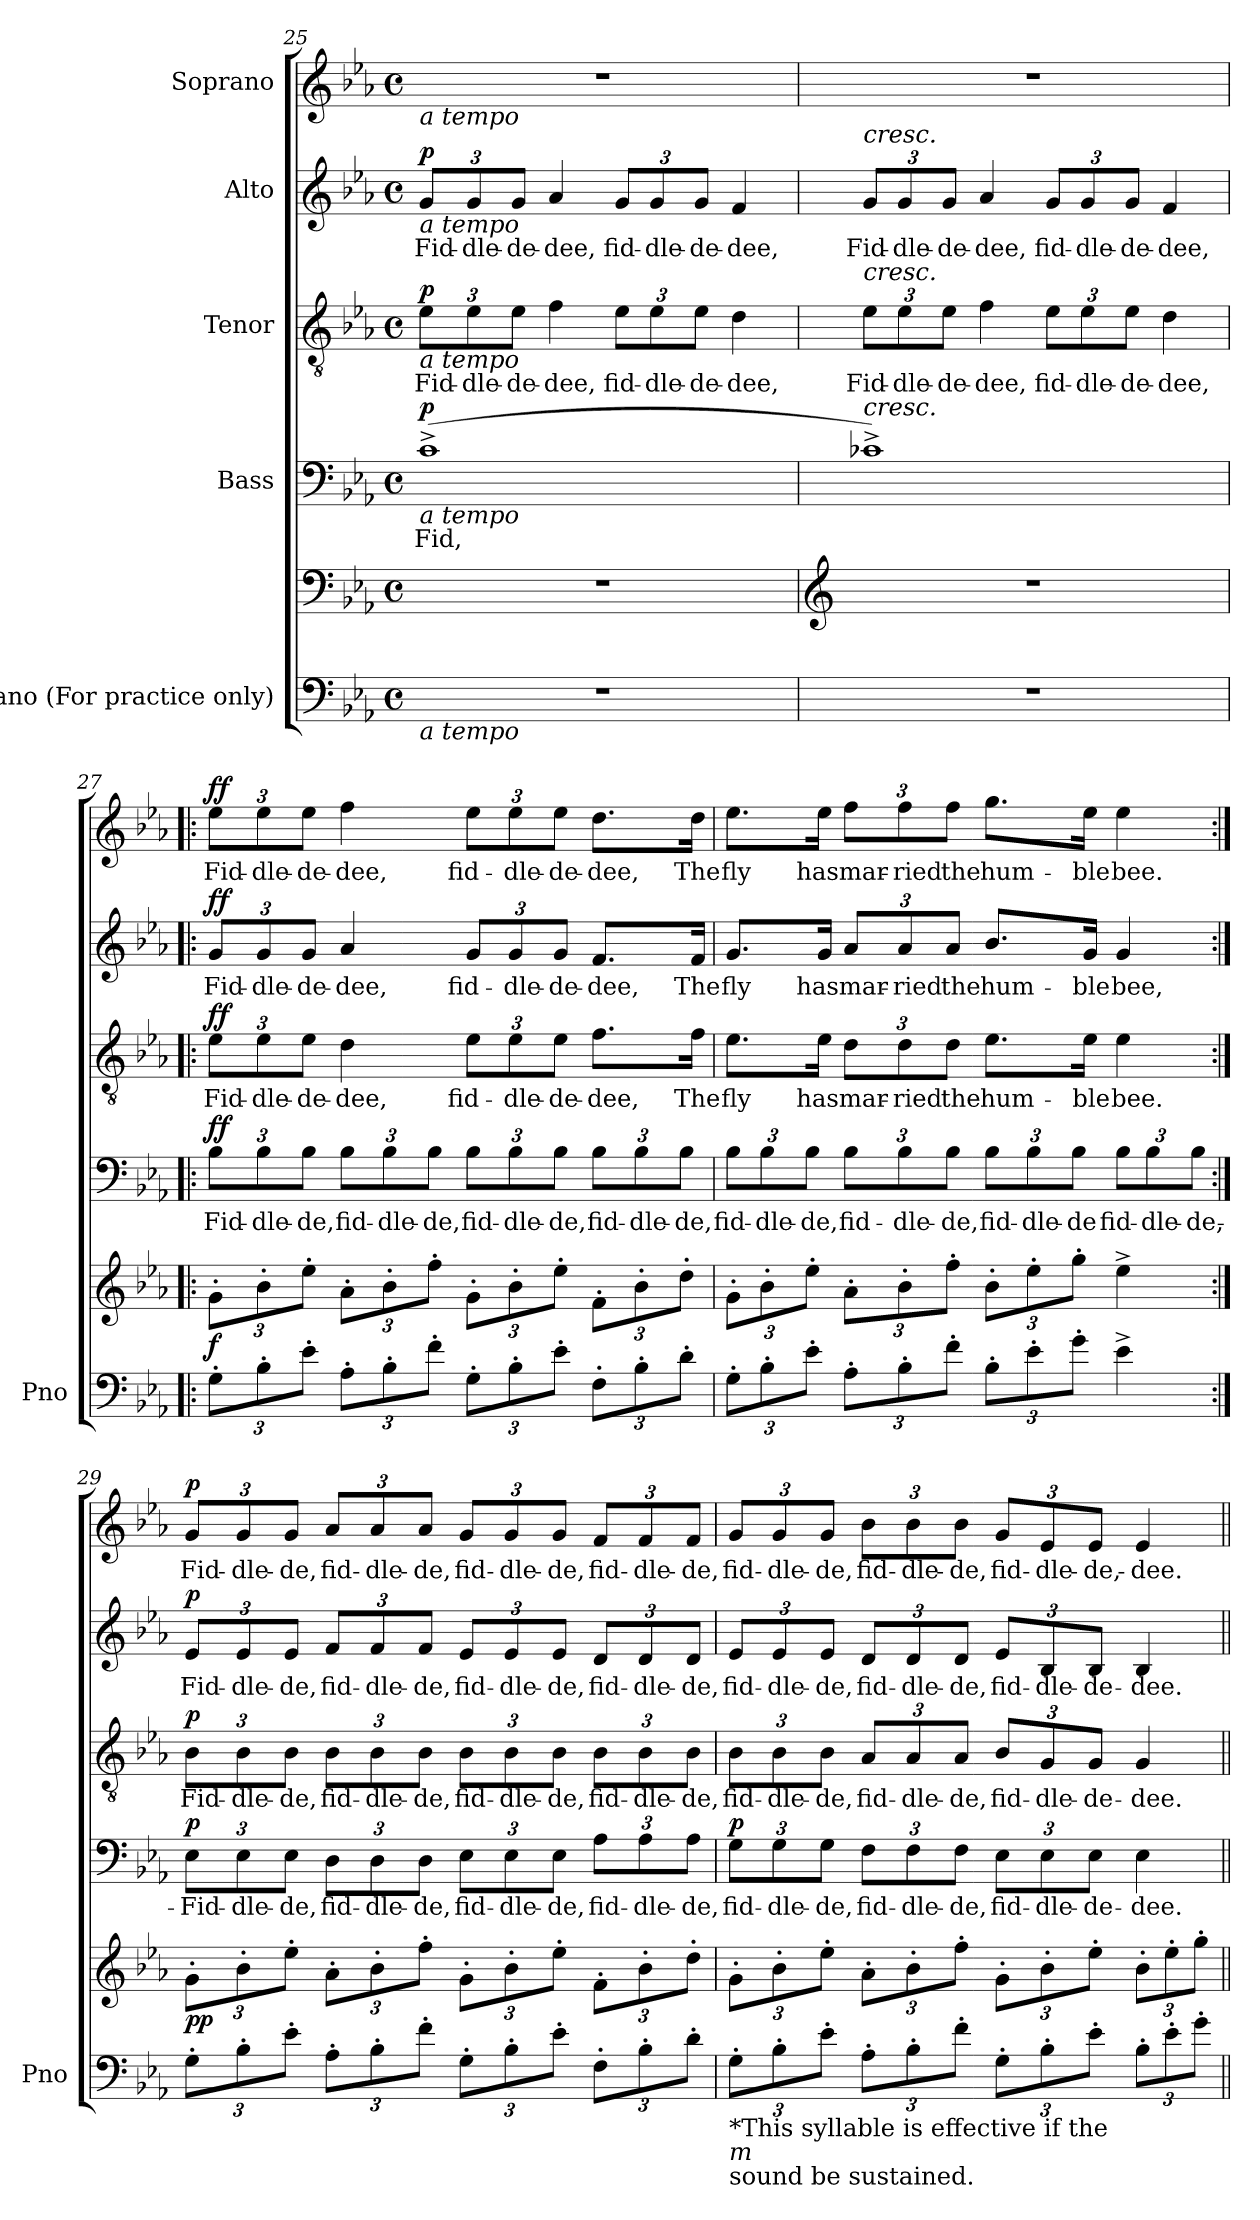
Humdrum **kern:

**kern	**kern	**dynam	**kern	**text	**dynam	**kern	**text	**dynam	**kern	**text	**dynam	**kern	**text	**dynam
*part5	*part5	*part5	*part4	*part4	*part4	*part3	*part3	*part3	*part2	*part2	*part2	*part1	*part1	*part1
*staff6	*staff5	*staff5/6	*staff4	*staff4	*staff4	*staff3	*staff3	*staff3	*staff2	*staff2	*staff2	*staff1	*staff1	*staff1
*I"Piano (For practice only)	*	*	*I"Bass	*	*	*I"Tenor	*	*	*I"Alto	*	*	*I"Soprano	*	*
*I'Pno	*	*	*	*	*	*	*	*	*	*	*	*	*	*
*clefF4	*clefF4	*	*clefF4	*	*	*clefGv2	*	*	*clefG2	*	*	*clefG2	*	*
*k[b-e-a-]	*k[b-e-a-]	*	*k[b-e-a-]	*	*	*k[b-e-a-]	*	*	*k[b-e-a-]	*	*	*k[b-e-a-]	*	*
*M4/4	*M4/4	*	*M4/4	*	*	*M4/4	*	*	*M4/4	*	*	*M4/4	*	*
*met(c)	*met(c)	*	*met(c)	*	*	*met(c)	*	*	*met(c)	*	*	*met(c)	*	*
=25	=25	=25	=25	=25	=25	=25	=25	=25	=25	=25	=25	=25	=25	=25
!	!	!	!	!	!	!	!	!	!	!	!	!LO:TX:b:i:t=a tempo	!	!
!	!	!	!	!	!	!	!	!	!LO:TX:b:i:t=a tempo	!	!	!	!	!
!	!	!	!	!	!	!LO:TX:b:i:t=a tempo	!	!	!	!	!	!	!	!
!	!	!	!LO:TX:b:i:t=a tempo	!	!	!	!	!	!	!	!	!	!	!
!LO:TX:b:i:t=a tempo	!	!	!	!	!	!	!	!	!	!	!	!	!	!
!	!	!	!	!LO:LY:b	!LO:DY:a	!	!LO:LY:b	!LO:DY:a	!	!LO:LY:b	!LO:DY:a	!	!	!
1r	1r	.	(>1c^>	-Fid,	p	12e-\L	Fid-	p	12g/L	Fid-	p	1r	.	.
!	!	!	!	!	!	!	!LO:LY:b	!	!	!LO:LY:b	!	!	!	!
.	.	.	.	.	.	12e-\	-dle-	.	12g/	-dle-	.	.	.	.
!	!	!	!	!	!	!	!LO:LY:b	!	!	!LO:LY:b	!	!	!	!
.	.	.	.	.	.	12e-\J	-de-	.	12g/J	-de-	.	.	.	.
!	!	!	!	!	!	!	!LO:LY:b	!	!	!LO:LY:b	!	!	!	!
.	.	.	.	.	.	4f\	-dee,	.	4a-/	-dee,	.	.	.	.
!	!	!	!	!	!	!	!LO:LY:b	!	!	!LO:LY:b	!	!	!	!
.	.	.	.	.	.	12e-\L	fid-	.	12g/L	fid-	.	.	.	.
!	!	!	!	!	!	!	!LO:LY:b	!	!	!LO:LY:b	!	!	!	!
.	.	.	.	.	.	12e-\	-dle-	.	12g/	-dle-	.	.	.	.
!	!	!	!	!	!	!	!LO:LY:b	!	!	!LO:LY:b	!	!	!	!
.	.	.	.	.	.	12e-\J	-de-	.	12g/J	-de-	.	.	.	.
!	!	!	!	!	!	!	!LO:LY:b	!	!	!LO:LY:b	!	!	!	!
.	.	.	.	.	.	4d\	-dee,	.	4f/	-dee,	.	.	.	.
!!LO:PB:g=z
=26	=26	=26	=26	=26	=26	=26	=26	=26	=26	=26	=26	=26	=26	=26
*	*clefG2	*	*	*	*	*	*	*	*	*	*	*	*	*
!	!	!	!	!	!	!	!	!	!LO:TX:a:i:t=cresc.	!	!	!	!	!
!	!	!	!	!	!	!LO:TX:a:i:t=cresc.	!	!	!	!	!	!	!	!
!	!	!	!LO:TX:a:i:t=cresc.	!	!	!	!	!	!	!	!	!	!	!
!	!	!	!	!	!	!	!LO:LY:b	!	!	!LO:LY:b	!	!	!	!
1r	1r	.	1c-X^)	.	.	12e-\L	Fid-	.	12g/L	Fid-	.	1r	.	.
!	!	!	!	!	!	!	!LO:LY:b	!	!	!LO:LY:b	!	!	!	!
.	.	.	.	.	.	12e-\	-dle-	.	12g/	-dle-	.	.	.	.
!	!	!	!	!	!	!	!LO:LY:b	!	!	!LO:LY:b	!	!	!	!
.	.	.	.	.	.	12e-\J	-de-	.	12g/J	-de-	.	.	.	.
!	!	!	!	!	!	!	!LO:LY:b	!	!	!LO:LY:b	!	!	!	!
.	.	.	.	.	.	4f\	-dee,	.	4a-/	-dee,	.	.	.	.
!	!	!	!	!	!	!	!LO:LY:b	!	!	!LO:LY:b	!	!	!	!
.	.	.	.	.	.	12e-\L	fid-	.	12g/L	fid-	.	.	.	.
!	!	!	!	!	!	!	!LO:LY:b	!	!	!LO:LY:b	!	!	!	!
.	.	.	.	.	.	12e-\	-dle-	.	12g/	-dle-	.	.	.	.
!	!	!	!	!	!	!	!LO:LY:b	!	!	!LO:LY:b	!	!	!	!
.	.	.	.	.	.	12e-\J	-de-	.	12g/J	-de-	.	.	.	.
!	!	!	!	!	!	!	!LO:LY:b	!	!	!LO:LY:b	!	!	!	!
.	.	.	.	.	.	4d\	-dee,	.	4f/	-dee,	.	.	.	.
=27!|:	=27!|:	=27!|:	=27!|:	=27!|:	=27!|:	=27!|:	=27!|:	=27!|:	=27!|:	=27!|:	=27!|:	=27!|:	=27!|:	=27!|:
!	!	!LO:DY:b	!	!LO:LY:b	!LO:DY:a	!	!LO:LY:b	!LO:DY:a	!	!LO:LY:b	!LO:DY:a	!	!LO:LY:b	!LO:DY:a
12G'\L	12g'\L	f	12B-\L	Fid-	ff	12e-\L	Fid-	ff	12g/L	Fid-	ff	12ee-\L	Fid-	ff
!	!	!	!	!LO:LY:b	!	!	!LO:LY:b	!	!	!LO:LY:b	!	!	!LO:LY:b	!
12B-'\	12b-'\	.	12B-\	-dle-	.	12e-\	-dle-	.	12g/	-dle-	.	12ee-\	-dle-	.
!	!	!	!	!LO:LY:b	!	!	!LO:LY:b	!	!	!LO:LY:b	!	!	!LO:LY:b	!
12e-'\J	12ee-'\J	.	12B-\J	-de,	.	12e-\J	-de-	.	12g/J	-de-	.	12ee-\J	-de-	.
!	!	!	!	!LO:LY:b	!	!	!LO:LY:b	!	!	!LO:LY:b	!	!	!LO:LY:b	!
12A-'\L	12a-'\L	.	12B-\L	fid-	.	4d\	-dee,	.	4a-/	-dee,	.	4ff\	-dee,	.
!	!	!	!	!LO:LY:b	!	!	!	!	!	!	!	!	!	!
12B-'\	12b-'\	.	12B-\	-dle-	.	.	.	.	.	.	.	.	.	.
!	!	!	!	!LO:LY:b	!	!	!	!	!	!	!	!	!	!
12f'\J	12ff'\J	.	12B-\J	-de,	.	.	.	.	.	.	.	.	.	.
!	!	!	!	!LO:LY:b	!	!	!LO:LY:b	!	!	!LO:LY:b	!	!	!LO:LY:b	!
12G'\L	12g'\L	.	12B-\L	fid-	.	12e-\L	fid-	.	12g/L	fid-	.	12ee-\L	fid-	.
!	!	!	!	!LO:LY:b	!	!	!LO:LY:b	!	!	!LO:LY:b	!	!	!LO:LY:b	!
12B-'\	12b-'\	.	12B-\	-dle-	.	12e-\	-dle-	.	12g/	-dle-	.	12ee-\	-dle-	.
!	!	!	!	!LO:LY:b	!	!	!LO:LY:b	!	!	!LO:LY:b	!	!	!LO:LY:b	!
12e-'\J	12ee-'\J	.	12B-\J	-de,	.	12e-\J	-de-	.	12g/J	-de-	.	12ee-\J	-de-	.
!	!	!	!	!LO:LY:b	!	!	!LO:LY:b	!	!	!LO:LY:b	!	!	!LO:LY:b	!
12F'\L	12f'\L	.	12B-\L	fid-	.	8.f\L	-dee,	.	8.f/L	-dee,	.	8.dd\L	-dee,	.
!	!	!	!	!LO:LY:b	!	!	!	!	!	!	!	!	!	!
12B-'\	12b-'\	.	12B-\	-dle-	.	.	.	.	.	.	.	.	.	.
!	!	!	!	!LO:LY:b	!	!	!	!	!	!	!	!	!	!
12d'\J	12dd'\J	.	12B-\J	-de,	.	.	.	.	.	.	.	.	.	.
!	!	!	!	!	!	!	!LO:LY:b	!	!	!LO:LY:b	!	!	!LO:LY:b	!
.	.	.	.	.	.	16f\Jk	The	.	16f/Jk	The	.	16dd\Jk	The	.
!!LO:LB:g=z
=28	=28	=28	=28	=28	=28	=28	=28	=28	=28	=28	=28	=28	=28	=28
!	!	!	!	!LO:LY:b	!	!	!LO:LY:b	!	!	!LO:LY:b	!	!	!LO:LY:b	!
12G'\L	12g'\L	.	12B-\L	fid-	.	8.e-\L	fly	.	8.g/L	fly	.	8.ee-\L	fly	.
!	!	!	!	!LO:LY:b	!	!	!	!	!	!	!	!	!	!
12B-'\	12b-'\	.	12B-\	-dle-	.	.	.	.	.	.	.	.	.	.
!	!	!	!	!LO:LY:b	!	!	!	!	!	!	!	!	!	!
12e-'\J	12ee-'\J	.	12B-\J	-de,	.	.	.	.	.	.	.	.	.	.
!	!	!	!	!	!	!	!LO:LY:b	!	!	!LO:LY:b	!	!	!LO:LY:b	!
.	.	.	.	.	.	16e-\Jk	has	.	16g/Jk	has	.	16ee-\Jk	has	.
!	!	!	!	!LO:LY:b	!	!	!LO:LY:b	!	!	!LO:LY:b	!	!	!LO:LY:b	!
12A-'\L	12a-'\L	.	12B-\L	fid-	.	12d\L	mar-	.	12a-/L	mar-	.	12ff\L	mar-	.
!	!	!	!	!LO:LY:b	!	!	!LO:LY:b	!	!	!LO:LY:b	!	!	!LO:LY:b	!
12B-'\	12b-'\	.	12B-\	-dle-	.	12d\	-ried	.	12a-/	-ried	.	12ff\	-ried	.
!	!	!	!	!LO:LY:b	!	!	!LO:LY:b	!	!	!LO:LY:b	!	!	!LO:LY:b	!
12f'\J	12ff'\J	.	12B-\J	-de,	.	12d\J	the	.	12a-/J	the	.	12ff\J	the	.
!	!	!	!	!LO:LY:b	!	!	!LO:LY:b	!	!	!LO:LY:b	!	!	!LO:LY:b	!
12B-'\L	12b-'\L	.	12B-\L	fid-	.	8.e-\L	hum-	.	8.b-/L	hum-	.	8.gg\L	hum-	.
!	!	!	!	!LO:LY:b	!	!	!	!	!	!	!	!	!	!
12e-'\	12ee-'\	.	12B-\	-dle-	.	.	.	.	.	.	.	.	.	.
!	!	!	!	!LO:LY:b	!	!	!	!	!	!	!	!	!	!
12g'\J	12gg'\J	.	12B-\J	-de	.	.	.	.	.	.	.	.	.	.
!	!	!	!	!	!	!	!LO:LY:b	!	!	!LO:LY:b	!	!	!LO:LY:b	!
.	.	.	.	.	.	16e-\Jk	-ble	.	16g/Jk	-ble	.	16ee-\Jk	-ble	.
!	!	!	!	!LO:LY:b	!	!	!LO:LY:b	!	!	!LO:LY:b	!	!	!LO:LY:b	!
4e-^\	4ee-^\	.	12B-\L	fid-	.	4e-\	bee.	.	4g/	bee,	.	4ee-\	bee.	.
!	!	!	!	!LO:LY:b	!	!	!	!	!	!	!	!	!	!
.	.	.	12B-\	-dle-	.	.	.	.	.	.	.	.	.	.
!	!	!	!	!LO:LY:b	!	!	!	!	!	!	!	!	!	!
.	.	.	12B-\J	-de,-	.	.	.	.	.	.	.	.	.	.
=29:|!	=29:|!	=29:|!	=29:|!	=29:|!	=29:|!	=29:|!	=29:|!	=29:|!	=29:|!	=29:|!	=29:|!	=29:|!	=29:|!	=29:|!
!	!	!LO:DY:b	!	!LO:LY:b	!LO:DY:a	!	!LO:LY:b	!LO:DY:a	!	!LO:LY:b	!LO:DY:a	!	!LO:LY:b	!LO:DY:a
12G'\L	12g'\L	pp	12E-\L	Fid-	p	12B-\L	Fid-	p	12e-/L	Fid-	p	12g/L	Fid-	p
!	!	!	!	!LO:LY:b	!	!	!LO:LY:b	!	!	!LO:LY:b	!	!	!LO:LY:b	!
12B-'\	12b-'\	.	12E-\	-dle-	.	12B-\	-dle-	.	12e-/	-dle-	.	12g/	-dle-	.
!	!	!	!	!LO:LY:b	!	!	!LO:LY:b	!	!	!LO:LY:b	!	!	!LO:LY:b	!
12e-'\J	12ee-'\J	.	12E-\J	-de,	.	12B-\J	-de,	.	12e-/J	-de,	.	12g/J	-de,	.
!	!	!	!	!LO:LY:b	!	!	!LO:LY:b	!	!	!LO:LY:b	!	!	!LO:LY:b	!
12A-'\L	12a-'\L	.	12D\L	fid-	.	12B-\L	fid-	.	12f/L	fid-	.	12a-/L	fid-	.
!	!	!	!	!LO:LY:b	!	!	!LO:LY:b	!	!	!LO:LY:b	!	!	!LO:LY:b	!
12B-'\	12b-'\	.	12D\	-dle-	.	12B-\	-dle-	.	12f/	-dle-	.	12a-/	-dle-	.
!	!	!	!	!LO:LY:b	!	!	!LO:LY:b	!	!	!LO:LY:b	!	!	!LO:LY:b	!
12f'\J	12ff'\J	.	12D\J	-de,	.	12B-\J	-de,	.	12f/J	-de,	.	12a-/J	-de,	.
!	!	!	!	!LO:LY:b	!	!	!LO:LY:b	!	!	!LO:LY:b	!	!	!LO:LY:b	!
12G'\L	12g'\L	.	12E-\L	fid-	.	12B-\L	fid-	.	12e-/L	fid-	.	12g/L	fid-	.
!	!	!	!	!LO:LY:b	!	!	!LO:LY:b	!	!	!LO:LY:b	!	!	!LO:LY:b	!
12B-'\	12b-'\	.	12E-\	-dle-	.	12B-\	-dle-	.	12e-/	-dle-	.	12g/	-dle-	.
!	!	!	!	!LO:LY:b	!	!	!LO:LY:b	!	!	!LO:LY:b	!	!	!LO:LY:b	!
12e-'\J	12ee-'\J	.	12E-\J	-de,	.	12B-\J	-de,	.	12e-/J	-de,	.	12g/J	-de,	.
!	!	!	!	!LO:LY:b	!	!	!LO:LY:b	!	!	!LO:LY:b	!	!	!LO:LY:b	!
12F'\L	12f'\L	.	12A-\L	fid-	.	12B-\L	fid-	.	12d/L	fid-	.	12f/L	fid-	.
!	!	!	!	!LO:LY:b	!	!	!LO:LY:b	!	!	!LO:LY:b	!	!	!LO:LY:b	!
12B-'\	12b-'\	.	12A-\	-dle-	.	12B-\	-dle-	.	12d/	-dle-	.	12f/	-dle-	.
!	!	!	!	!LO:LY:b	!	!	!LO:LY:b	!	!	!LO:LY:b	!	!	!LO:LY:b	!
12d'\J	12dd'\J	.	12A-\J	-de,	.	12B-\J	-de,	.	12d/J	-de,	.	12f/J	-de,	.
!!LO:LB:g=z
=30	=30	=30	=30	=30	=30	=30	=30	=30	=30	=30	=30	=30	=30	=30
!LO:TX:b:t=*This syllable is effective if the	!	!	!	!	!	!	!	!	!	!	!	!	!	!
!LO:TX:b:i:t=m	!	!	!	!	!	!	!	!	!	!	!	!	!	!
!LO:TX:b:t=sound be sustained.	!	!	!	!	!	!	!	!	!	!	!	!	!	!
!	!	!	!	!LO:LY:b	!LO:DY:a	!	!LO:LY:b	!	!	!LO:LY:b	!	!	!LO:LY:b	!
12G'\L	12g'\L	.	12G\L	fid-	p	12B-\L	fid-	.	12e-/L	fid-	.	12g/L	fid-	.
!	!	!	!	!LO:LY:b	!	!	!LO:LY:b	!	!	!LO:LY:b	!	!	!LO:LY:b	!
12B-'\	12b-'\	.	12G\	-dle-	.	12B-\	-dle-	.	12e-/	-dle-	.	12g/	-dle-	.
!	!	!	!	!LO:LY:b	!	!	!LO:LY:b	!	!	!LO:LY:b	!	!	!LO:LY:b	!
12e-'\J	12ee-'\J	.	12G\J	-de,	.	12B-\J	-de,	.	12e-/J	-de,	.	12g/J	-de,	.
!	!	!	!	!LO:LY:b	!	!	!LO:LY:b	!	!	!LO:LY:b	!	!	!LO:LY:b	!
12A-'\L	12a-'\L	.	12F\L	fid-	.	12A-/L	fid-	.	12d/L	fid-	.	12b-\L	fid-	.
!	!	!	!	!LO:LY:b	!	!	!LO:LY:b	!	!	!LO:LY:b	!	!	!LO:LY:b	!
12B-'\	12b-'\	.	12F\	-dle-	.	12A-/	-dle-	.	12d/	-dle-	.	12b-\	-dle-	.
!	!	!	!	!LO:LY:b	!	!	!LO:LY:b	!	!	!LO:LY:b	!	!	!LO:LY:b	!
12f'\J	12ff'\J	.	12F\J	-de,	.	12A-/J	-de,	.	12d/J	-de,	.	12b-\J	-de,	.
!	!	!	!	!LO:LY:b	!	!	!LO:LY:b	!	!	!LO:LY:b	!	!	!LO:LY:b	!
12G'\L	12g'\L	.	12E-\L	fid-	.	12B-/L	fid-	.	12e-/L	fid-	.	12g/L	fid-	.
!	!	!	!	!LO:LY:b	!	!	!LO:LY:b	!	!	!LO:LY:b	!	!	!LO:LY:b	!
12B-'\	12b-'\	.	12E-\	-dle-	.	12G/	-dle-	.	12B-/	-dle-	.	12e-/	-dle-	.
!	!	!	!	!LO:LY:b	!	!	!LO:LY:b	!	!	!LO:LY:b	!	!	!LO:LY:b	!
12e-'\J	12ee-'\J	.	12E-\J	-de-	.	12G/J	-de-	.	12B-/J	-de-	.	12e-/J	-de,-	.
!	!	!	!	!LO:LY:b	!	!	!LO:LY:b	!	!	!LO:LY:b	!	!	!LO:LY:b	!
12B-'\L	12b-'\L	.	4E-\	-dee.	.	4G/	-dee.	.	4B-/	-dee.	.	4e-/	-dee.	.
12e-'\	12ee-'\	.	.	.	.	.	.	.	.	.	.	.	.	.
12g'\J	12gg'\J	.	.	.	.	.	.	.	.	.	.	.	.	.
=||	=||	=||	=||	=||	=||	=||	=||	=||	=||	=||	=||	=||	=||	=||
*-	*-	*-	*-	*-	*-	*-	*-	*-	*-	*-	*-	*-	*-	*-
